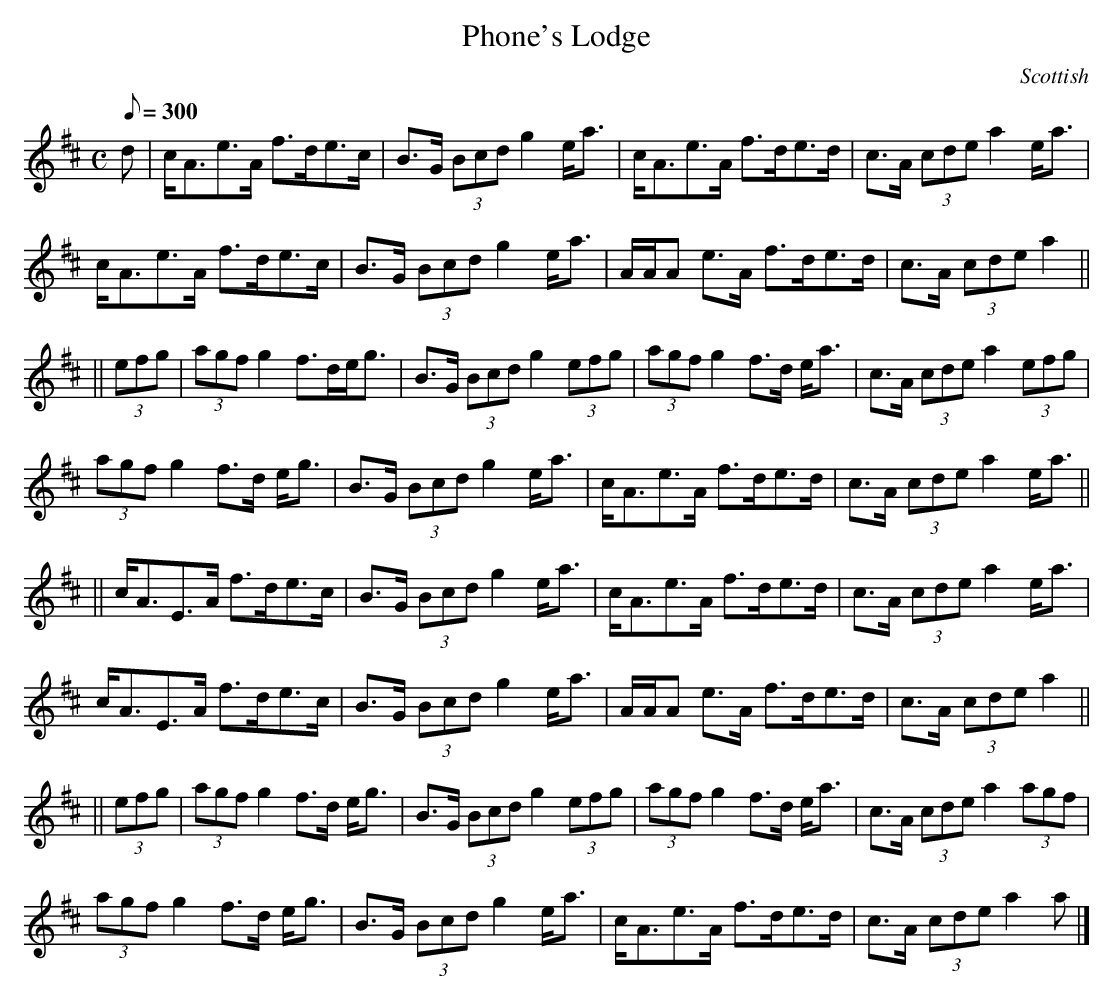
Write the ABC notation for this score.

X:1
T:Phone's Lodge
O:Scottish
L:1/8
M:C
Q:300
K:Amix
d|c<Ae>A f>de>c|B>G (3Bcd g2 e<a|c<Ae>A f>de>d|c>A(3 cde a2 e<a|
c<Ae>A f>de>c|B>G (3Bcd g2 e<a|A/A/A e>A f>de>d|c>A(3 cde a2||
||(3efg|(3agf g2 f>de<g|B>G (3Bcd g2 (3efg|(3agf g2 f>d e<a|c>A(3 cde a2 (3efg|
(3agf g2 f>d e<g|B>G (3Bcd g2  e<a|c<Ae>A f>de>d|c>A(3 cde a2 e<a||
||c<AE>A f>de>c|B>G (3Bcd g2 e<a|c<Ae>A f>de>d|c>A(3 cde a2 e<a|
c<AE>A f>de>c|B>G (3Bcd g2 e<a|A/A/A e>A f>de>d|c>A(3 cde a2||
||(3efg|(3agf g2 f>d e<g|B>G (3Bcd g2 (3efg|(3agf g2 f>d e<a|c>A(3 cde a2 (3agf|
(3agf g2 f>d e<g|B>G (3Bcd g2  e<a|c<Ae>A f>de>d|c>A(3 cde a2 a|]
